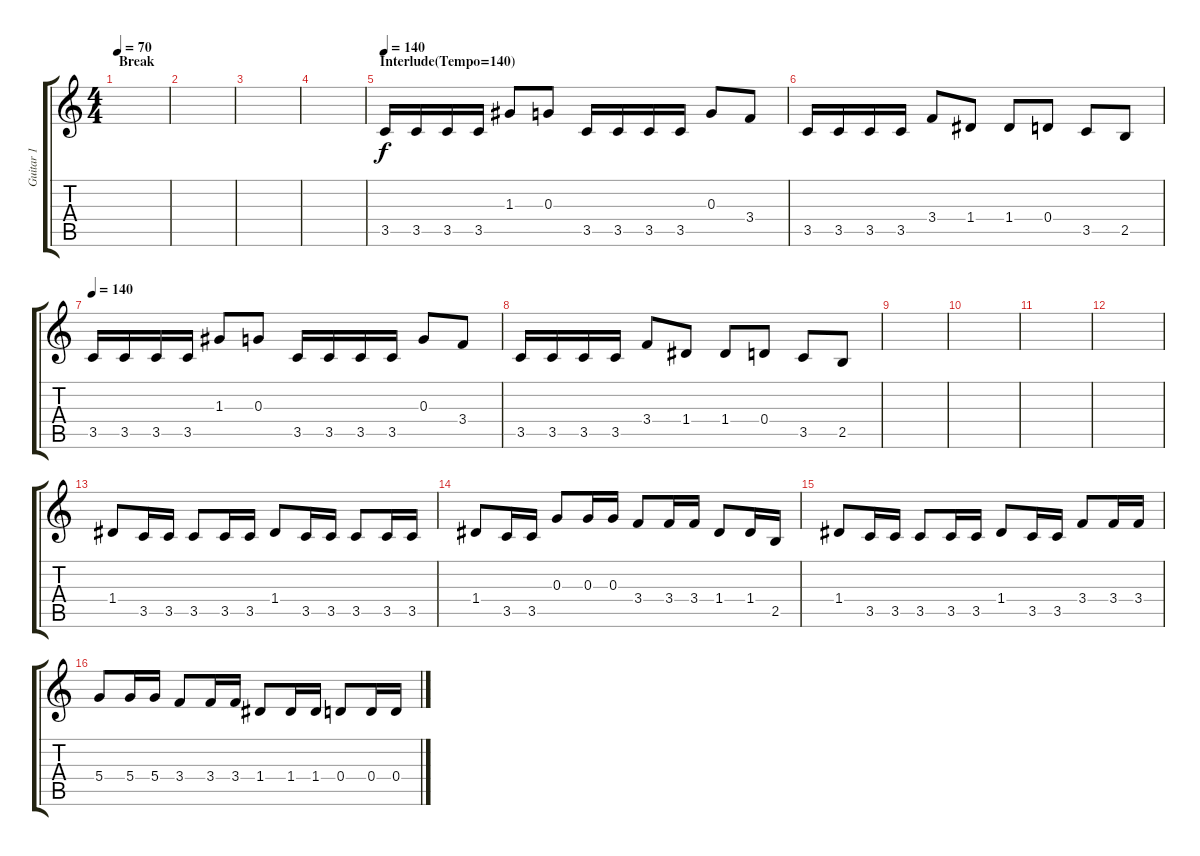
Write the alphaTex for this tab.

\track ("Guitar 1" "Guitar 1") {instrument distortionguitar}
\staff {score tabs}
\tuning (E4 B3 G3 D3 A2 E2) {hide}
\ts (4 4)
\section ("" "Break")
\tempo 70
\clef g2
\ks c
|
|
|
|
\section ("" "Interlude(Tempo=140)")
\tempo 140
3.5.16{volume 16} 3.5.16 3.5.16 3.5.16 1.3.8 0.3.8 3.5.16 3.5.16 3.5.16 3.5.16 0.3.8 3.4.8 |
3.5.16 3.5.16 3.5.16 3.5.16 3.4.8 1.4.8 1.4.8 0.4.8 3.5.8 2.5.8 |
\tempo 140
3.5.16 3.5.16 3.5.16 3.5.16 1.3.8 0.3.8 3.5.16 3.5.16 3.5.16 3.5.16 0.3.8 3.4.8 |
3.5.16 3.5.16 3.5.16 3.5.16 3.4.8 1.4.8 1.4.8 0.4.8 3.5.8 2.5.8 |
|
|
|
|
1.4.8{volume 10} 3.5.16 3.5.16 3.5.8 3.5.16 3.5.16 1.4.8 3.5.16 3.5.16 3.5.8 3.5.16 3.5.16 |
1.4.8 3.5.16 3.5.16 0.3.8 0.3.16 0.3.16 3.4.8 3.4.16 3.4.16 1.4.8 1.4.16 2.5.16 |
1.4.8 3.5.16 3.5.16 3.5.8 3.5.16 3.5.16 1.4.8 3.5.16 3.5.16 3.4.8 3.4.16 3.4.16 |
5.4.8 5.4.16 5.4.16 3.4.8 3.4.16 3.4.16 1.4.8 1.4.16 1.4.16 0.4.8 0.4.16 0.4.16
